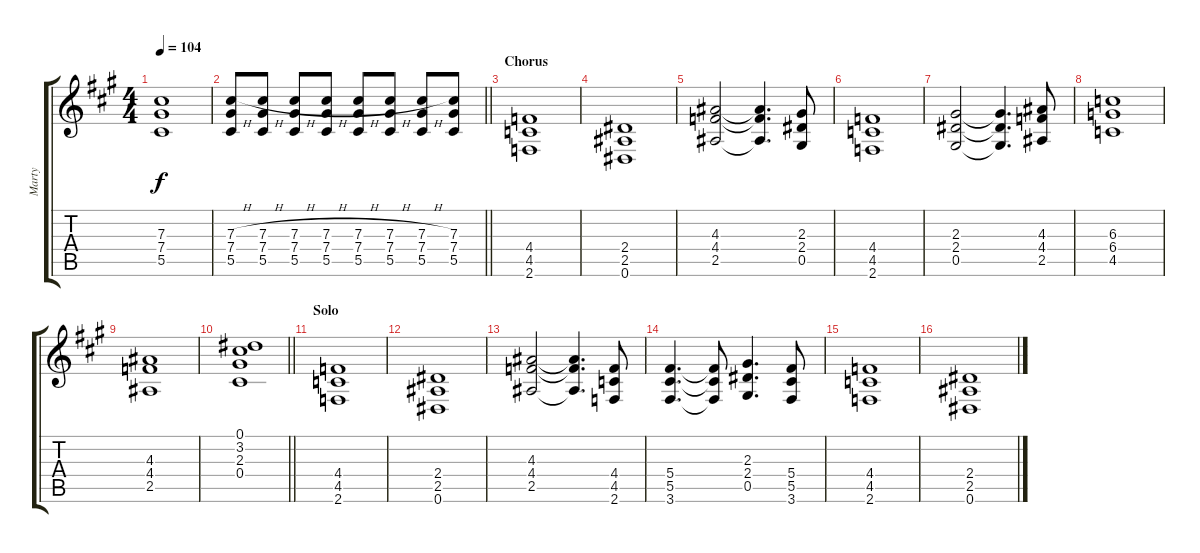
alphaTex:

\track ("Marty" "Marty") {instrument overdrivenguitar}
\staff {score tabs}
\tuning (Eb4 Bb3 Gb3 Db3 Ab2 Eb2) {hide}
\ts (4 4)
\tempo 104
\clef g2
\ks a
(7.3 7.4 5.5).1{dy f} |
\barLineRight lightlight
(7.3{h} 7.4 5.5).8 (7.3{h} 7.4 5.5).8 (7.3{h} 7.4 5.5).8 (7.3{h} 7.4 5.5).8 (7.3{h} 7.4 5.5).8 (7.3{h} 7.4 5.5).8 (7.3{h} 7.4 5.5).8 (7.3 7.4 5.5).8 |
\section ("" "Chorus")
(4.4 4.5 2.6).1 |
(2.4 2.5 0.6).1 |
(4.3 4.4 2.5).2 (4.3{t} 4.4{t} 2.5{t}).4{d} (2.3 2.4 0.5).8 |
(4.4 4.5 2.6).1 |
(2.3 2.4 0.5).2 (2.3{t} 2.4{t} 0.5{t}).4{d} (4.3 4.4 2.5).8 |
(6.3 6.4 4.5).1 |
(4.3 4.4 2.5).1 |
\barLineRight lightlight
(0.1 3.2 2.3 0.4).1 |
\section ("" "Solo")
(4.4 4.5 2.6).1 |
(2.4 2.5 0.6).1 |
(4.3 4.4 2.5).2 (4.3{t} 4.4{t} 2.5{t}).4{d} (4.4 4.5 2.6).8 |
(5.4 5.5 3.6).4{d} (5.4{t} 5.5{t} 3.6{t}).8 (2.3 2.4 0.5).4{d} (5.4 5.5 3.6).8 |
(4.4 4.5 2.6).1 |
(2.4 2.5 0.6).1
